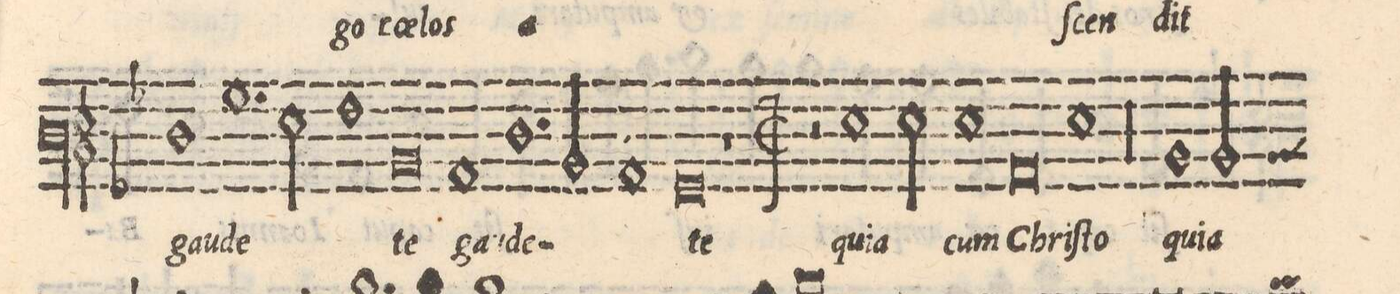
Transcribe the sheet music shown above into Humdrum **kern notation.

**kern	**text
*I"BASSUS	*
*clefF3	*
*k[b-]	*
*met(3)	*
*M3/1	*
*custos:F	*
=44-	=44-
1r	.
1r	.
1F	gau-
=45-	=45-
1.B-	-de-
2G\	.
1A	.
=46-	=46-
0D	-te
1C	gau-
=47-	=47-
1.F	-de-
2D/	.
1C	.
=48-	=48-
0BB-	te
1r	.
=49-	=49-
*M2/2	*
*met(C|)	*
*mmet(c|)	*
2r	.
1G\	qui-
=50-	=50-
2G\	-a
=51-	=51-
1G	cum
=52-	=52-
0C	Chri-
=53-	=53-
=54-	=54-
1G	ſto
=55-	=55-
1r	.
=56-	=56-
1r	.
=57-	=57-
1r	.
=58-	=58-
1r	.
=59-	=59-
1D	qui-
=60-	=60-
2D/	-a
*-	*-
